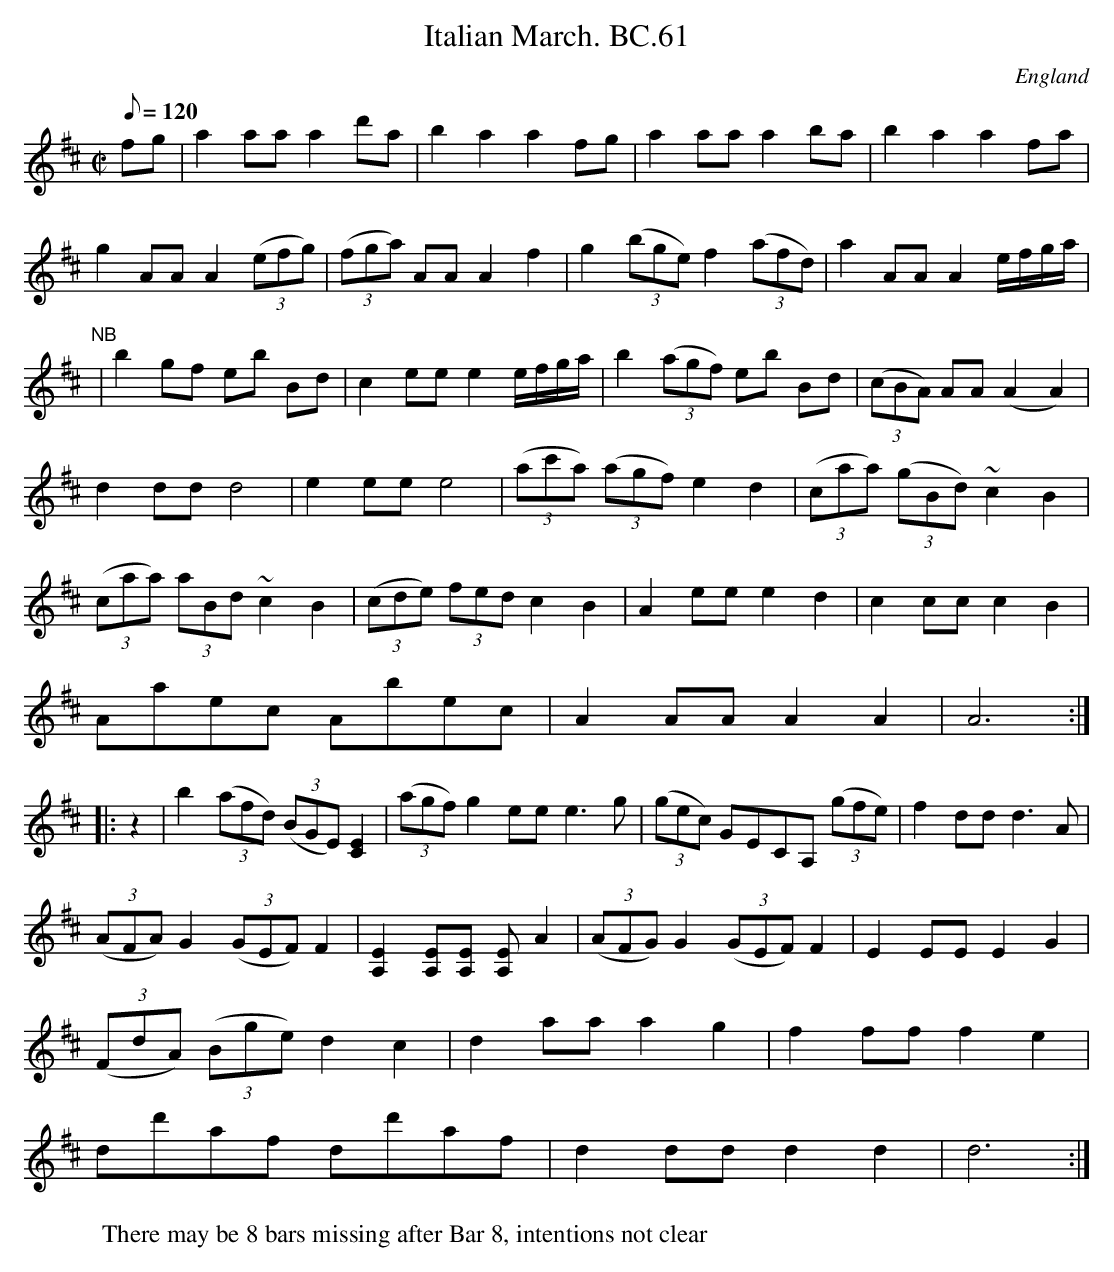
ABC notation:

X:1
T:Italian March. BC.61
L:1/8
M:C|
O:England
Q:120
K:D
fg|a2 aa a2 d'a|b2 a2 a2 fg|a2 aa a2 ba|b2 a2 a2 fa|!
g2 AA A2 ((3efg)|((3fga) AA A2 f2|\
g2 ((3bge) f2 ((3afd)|a2 AA A2e/f/g/a/|!
"^NB"|b2 gf eb Bd|c2 ee e2 e/f/g/a/|b2 ((3agf) eb Bd|\
((3cBA) AA (A2 A2)|!
d2 dd d4|e2 ee e4|((3ac'a) ((3agf) e2 d2|\
((3caa) ((3gBd) ~c2 B2|!
((3caa) (3aBd ~c2 B2|((3cde) (3fed c2 B2|\
A2 ee e2 d2|c2 cc c2 B2|!
Aaec Abec|A2 AA A2 A2|A6:|!
|:z2|b2 ((3afd) ((3BGE) [C2E2]|((3agf) g2 ee e3 g|\
((3gec) GECA, ((3gfe)|f2 dd d3 A|!
((3AFA) G2 ((3GEF) F2|\
[A,2E2] [A,E][A,E] [A,E] A2|\
((3AFG) G2 ((3GEF) F2|E2 EE E2 G2|!
((3FdA) ((3Bge) d2 c2|d2 aa a2 g2|\
f2 ff f2 e2|!
dd'af dd'af|d2 dd d2 d2|d6:|
W:There may be 8 bars missing after Bar 8, intentions not clear
